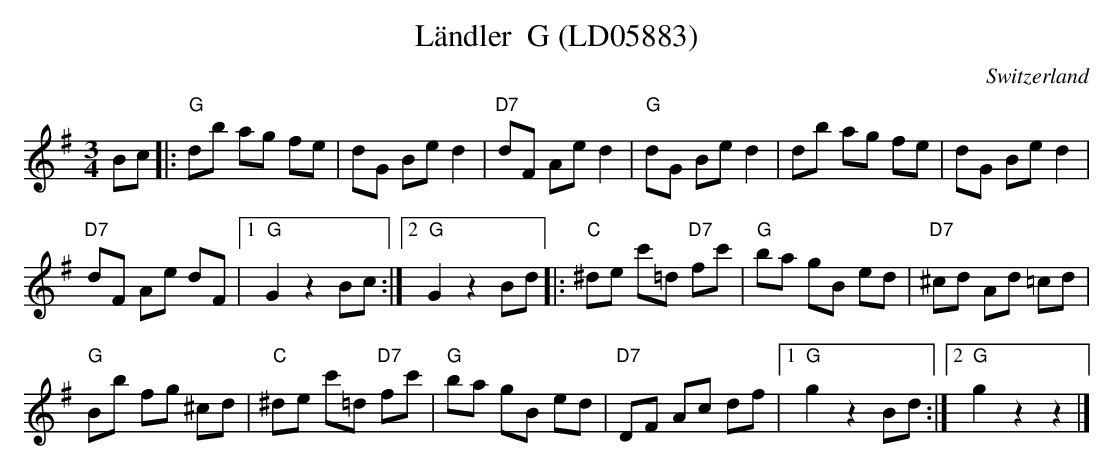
X:1
T:Ländler  G (LD05883)
O:Switzerland
M:3/4
L:1/8
K:G major
Bc |: "G"db ag fe | dG Bed2 | "D7"dF Aed2 | "G"dG Bed2 | db ag fe | dG Bed2 |
"D7"dF Ae dF |1 "G"G2z2Bc :|2 "G"G2z2Bd |:  "C"^de c'=d "D7"fc' | "G"ba gB ed | "D7"^cd Ad =cd |
"G"Bb fg ^cd | "C"^de c'=d "D7"fc' | "G"ba gB ed | "D7"DF Ac df |1 "G"g2z2Bd :|2 "G"g2z2z2 |]
